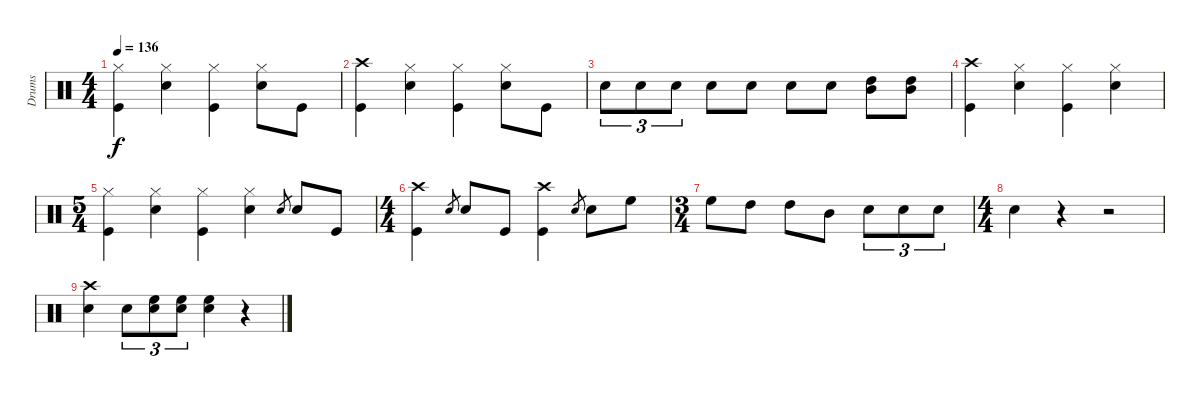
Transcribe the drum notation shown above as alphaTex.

\track ("Drums" "Drums") {instrument percussion}
\staff {score}
\articulation defaults
\ts (4 4)
\tempo 136
\clef neutral
\ks c
("Hi-Hat (closed)" "Kick (hit)").4{dy f} ("Hi-Hat (closed)" "Snare (hit) 2").4 ("Hi-Hat (closed)" "Kick (hit)").4 ("Hi-Hat (closed)" "Snare (hit) 2").8 "Kick (hit)".8 |
("Crash high (hit)" "Kick (hit)").4 ("Hi-Hat (closed)" "Snare (hit) 2").4 ("Hi-Hat (closed)" "Kick (hit)").4 ("Hi-Hat (closed)" "Snare (hit) 2").8 "Kick (hit)".8 |
"Snare (hit) 2".8{tu (3 2)} "Snare (hit) 2".8{tu (3 2)} "Snare (hit) 2".8{tu (3 2)} "Snare (hit) 2".8 "Snare (hit) 2".8 "Snare (hit) 2".8 "Snare (hit) 2".8 ("Mid Tom (hit)" "High Tom (hit)").8 ("Mid Tom (hit)" "High Tom (hit)").8 |
("Crash high (hit)" "Kick (hit)").4 ("Hi-Hat (closed)" "Snare (hit) 2").4 ("Hi-Hat (closed)" "Kick (hit)").4 ("Hi-Hat (closed)" "Snare (hit) 2").4 |
\ts (5 4)
("Hi-Hat (closed)" "Kick (hit)").4 ("Hi-Hat (closed)" "Snare (hit) 2").4 ("Hi-Hat (closed)" "Kick (hit)").4 ("Hi-Hat (closed)" "Snare (hit) 2").4 "Snare (hit) 2".8{gr} "Snare (hit) 2".8 "Kick (hit)".8 |
\ts (4 4)
("Crash high (hit)" "Kick (hit)").4 "Snare (hit) 2".8{gr} "Snare (hit) 2".8 "Kick (hit)".8 ("Crash high (hit)" "Kick (hit)").4 "Snare (hit) 2".8{gr} "Snare (hit) 2".8 "High Floor Tom (hit)".8 |
\ts (3 4)
"High Floor Tom (hit)".8 "High Tom (hit)".8 "High Tom (hit)".8 "Mid Tom (hit)".8 "Snare (hit) 2".8{tu (3 2)} "Snare (hit) 2".8{tu (3 2)} "Snare (hit) 2".8{tu (3 2)} |
\ts (4 4)
"Snare (hit) 2".4 r.4 r.2 |
("Crash high (hit)" "Snare (hit) 2").4 "Snare (hit) 2".8{tu (3 2)} ("High Floor Tom (hit)" "Snare (hit) 2").8{tu (3 2)} ("High Floor Tom (hit)" "Snare (hit) 2").8{tu (3 2)} ("High Floor Tom (hit)" "Snare (hit) 2").4 r.4
